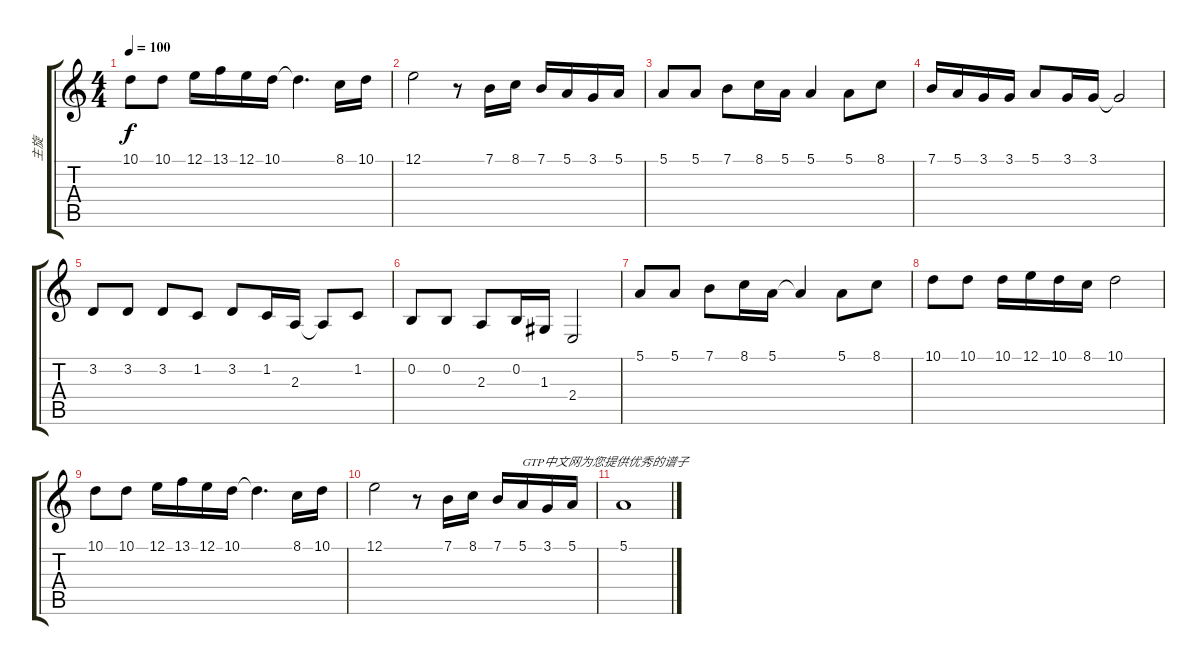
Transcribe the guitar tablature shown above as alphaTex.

\track ("主旋" "主旋") {instrument fx8scifi}
\staff {score tabs}
\tuning (E4 B3 G3 D3 A2 E2) {hide}
\ts (4 4)
\tempo 100
\clef g2
\ks c
10.1.8{dy f} 10.1.8 12.1.16 13.1.16 12.1.16 10.1.16 10.1{t}.4{d} 8.1.16 10.1.16 |
12.1.2 r.8 7.1.16 8.1.16 7.1.16 5.1.16 3.1.16 5.1.16 |
5.1.8 5.1.8 7.1.8 8.1.16 5.1.16 5.1.4 5.1.8 8.1.8 |
7.1.16 5.1.16 3.1.16 3.1.16 5.1.8 3.1.16 3.1.16 3.1{t}.2 |
3.2.8 3.2.8 3.2.8 1.2.8 3.2.8 1.2.16 2.3.16 2.3{t}.8 1.2.8 |
0.2.8 0.2.8 2.3.8 0.2.16 1.3.16 2.4.2 |
5.1.8 5.1.8 7.1.8 8.1.16 5.1.16 5.1{t}.4 5.1.8 8.1.8 |
10.1.8 10.1.8 10.1.16 12.1.16 10.1.16 8.1.16 10.1.2 |
10.1.8 10.1.8 12.1.16 13.1.16 12.1.16 10.1.16 10.1{t}.4{d} 8.1.16 10.1.16 |
12.1.2 r.8 7.1.16 8.1.16 7.1.16 5.1.16{txt "GTP中文网为您提供优秀的谱子"} 3.1.16 5.1.16 |
5.1.1
